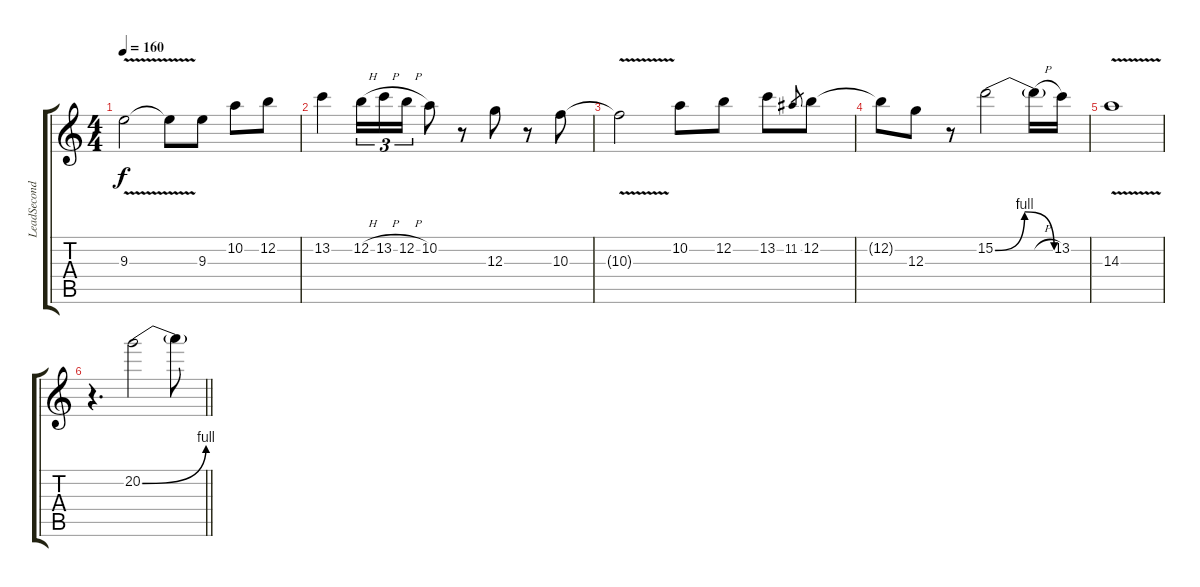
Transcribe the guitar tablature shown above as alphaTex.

\track ("LeadSecondary" "LeadSecond") {instrument distortionguitar}
\staff {score tabs}
\tuning (E4 B3 G3 D3 A2 E2) {hide}
\ts (4 4)
\tempo 160
\clef g2
\ks c
9.3{v t}.2{dy f} 9.3{t}.8 9.3.8 10.2.8 12.2.8 |
13.2.4 12.2{h}.16{tu (3 2)} 13.2{h}.16{tu (3 2)} 12.2{h}.16{tu (3 2)} 10.2.8 r.8 12.3.8 r.8 10.3.8 |
10.3{v t}.2 10.2.8 12.2.8 13.2.8 11.2.8{gr} 12.2.8 |
12.2{t}.8 12.3.8 r.8 15.2{be (bendrelease 0 0 15 4 55 4 60 0)}.2 15.2{h t}.16 13.2.16 |
14.3{v}.1 |
\barLineRight lightlight
r.4{d} 20.2{be (bend 0 0 60 4)}.2 20.2{t}.8
